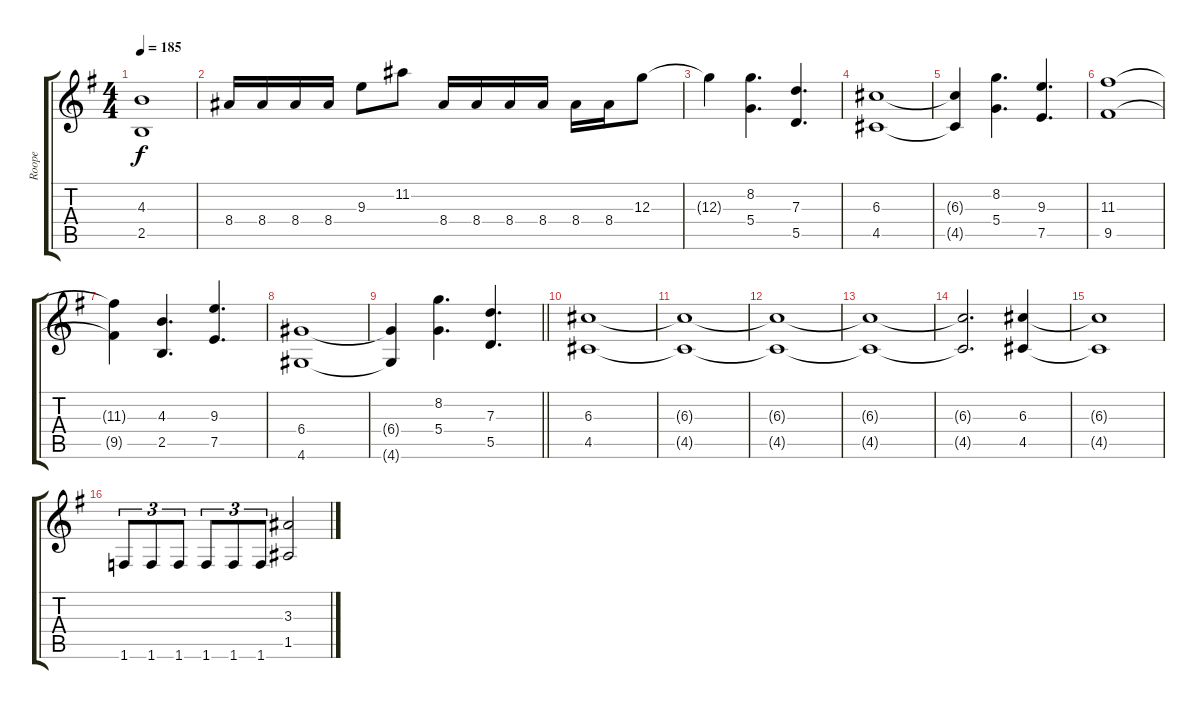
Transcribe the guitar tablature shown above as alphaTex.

\track ("Roope" "Roope") {instrument distortionguitar}
\staff {score tabs}
\tuning (E4 B3 G3 D3 A2 E2) {hide}
\ts (4 4)
\tempo 185
\clef g2
\ks g
(4.3{t} 2.5{t}).1{dy f} |
8.4.16 8.4.16 8.4.16 8.4.16 9.3.8 11.2.8 8.4.16 8.4.16 8.4.16 8.4.16 8.4.16 8.4.16 12.3.8 |
12.3{t}.4 (8.2 5.4).4{d} (7.3 5.5).4{d} |
(6.3 4.5).1 |
(6.3{t} 4.5{t}).4 (8.2 5.4).4{d} (9.3 7.5).4{d} |
(11.3 9.5).1 |
(11.3{t} 9.5{t}).4 (4.3 2.5).4{d} (9.3 7.5).4{d} |
(6.4 4.6).1 |
\barLineRight lightlight
(6.4{t} 4.6{t}).4 (8.2 5.4).4{d} (7.3 5.5).4{d} |
(6.3 4.5).1 |
(6.3{t} 4.5{t}).1 |
(6.3{t} 4.5{t}).1 |
(6.3{t} 4.5{t}).1 |
(6.3{t} 4.5{t}).2{d} (6.3 4.5).4 |
(6.3{t} 4.5{t}).1 |
1.6.8{tu (3 2)} 1.6.8{tu (3 2)} 1.6.8{tu (3 2)} 1.6.8{tu (3 2)} 1.6.8{tu (3 2)} 1.6.8{tu (3 2)} (3.3 1.5).2
